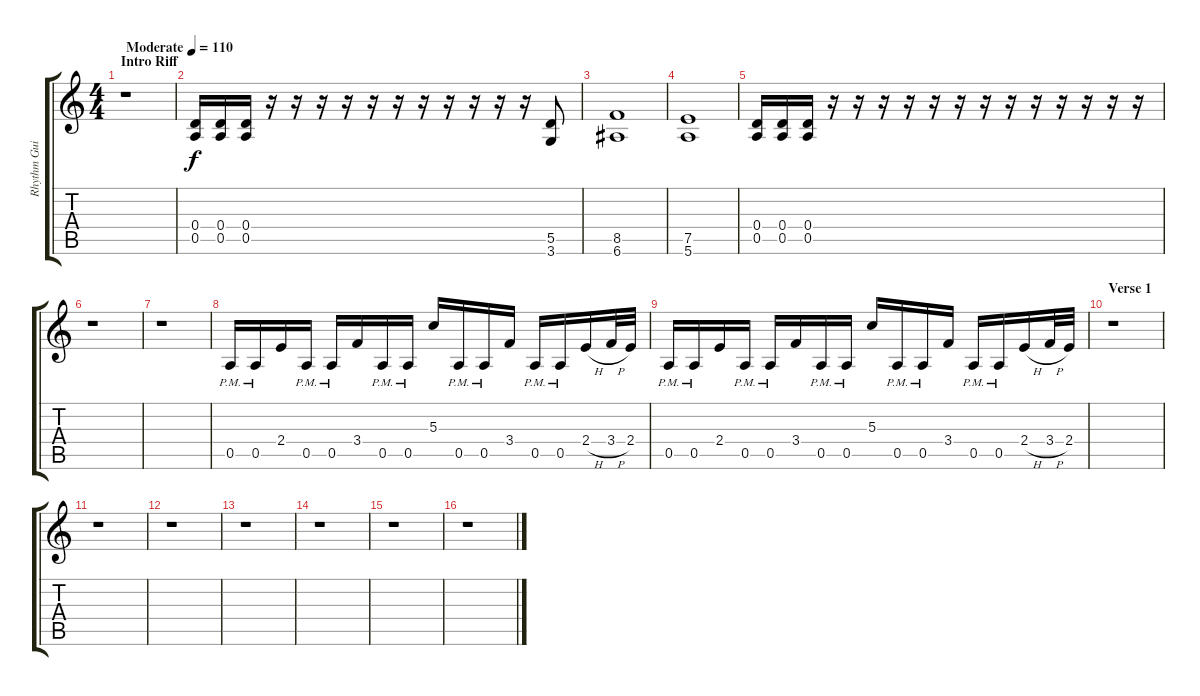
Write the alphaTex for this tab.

\track ("Rhythm Guitar 2" "Rhythm Gui") {instrument distortionguitar}
\staff {score tabs}
\tuning (E4 B3 G3 D3 A2 E2) {hide}
\ts (4 4)
\section ("" "Intro Riff")
\tempo (110 "Moderate")
\clef g2
\ks c
r.1{dy f instrument distortionguitar} |
(0.4 0.5).16 (0.4 0.5).16 (0.4 0.5).16 r.16 r.16 r.16 r.16 r.16 r.16 r.16 r.16 r.16 r.16 r.16 (5.5 3.6).8 |
(8.5 6.6).1 |
(7.5 5.6).1 |
(0.4 0.5).16 (0.4 0.5).16 (0.4 0.5).16 r.16 r.16 r.16 r.16 r.16 r.16 r.16 r.16 r.16 r.16 r.16 r.16 r.16 |
r.1 |
r.1 |
0.5{pm}.16 0.5{pm}.16 2.4.16 0.5{pm}.16 0.5{pm}.16 3.4.16 0.5{pm}.16 0.5{pm}.16 5.3.16 0.5{pm}.16 0.5{pm}.16 3.4.16 0.5{pm}.16 0.5{pm}.16 2.4{h}.16 3.4{h}.32 2.4.32 |
0.5{pm}.16 0.5{pm}.16 2.4.16 0.5{pm}.16 0.5{pm}.16 3.4.16 0.5{pm}.16 0.5{pm}.16 5.3.16 0.5{pm}.16 0.5{pm}.16 3.4.16 0.5{pm}.16 0.5{pm}.16 2.4{h}.16 3.4{h}.32 2.4.32 |
\section ("" "Verse 1")
r.1 |
r.1 |
r.1 |
r.1 |
r.1 |
r.1 |
r.1
